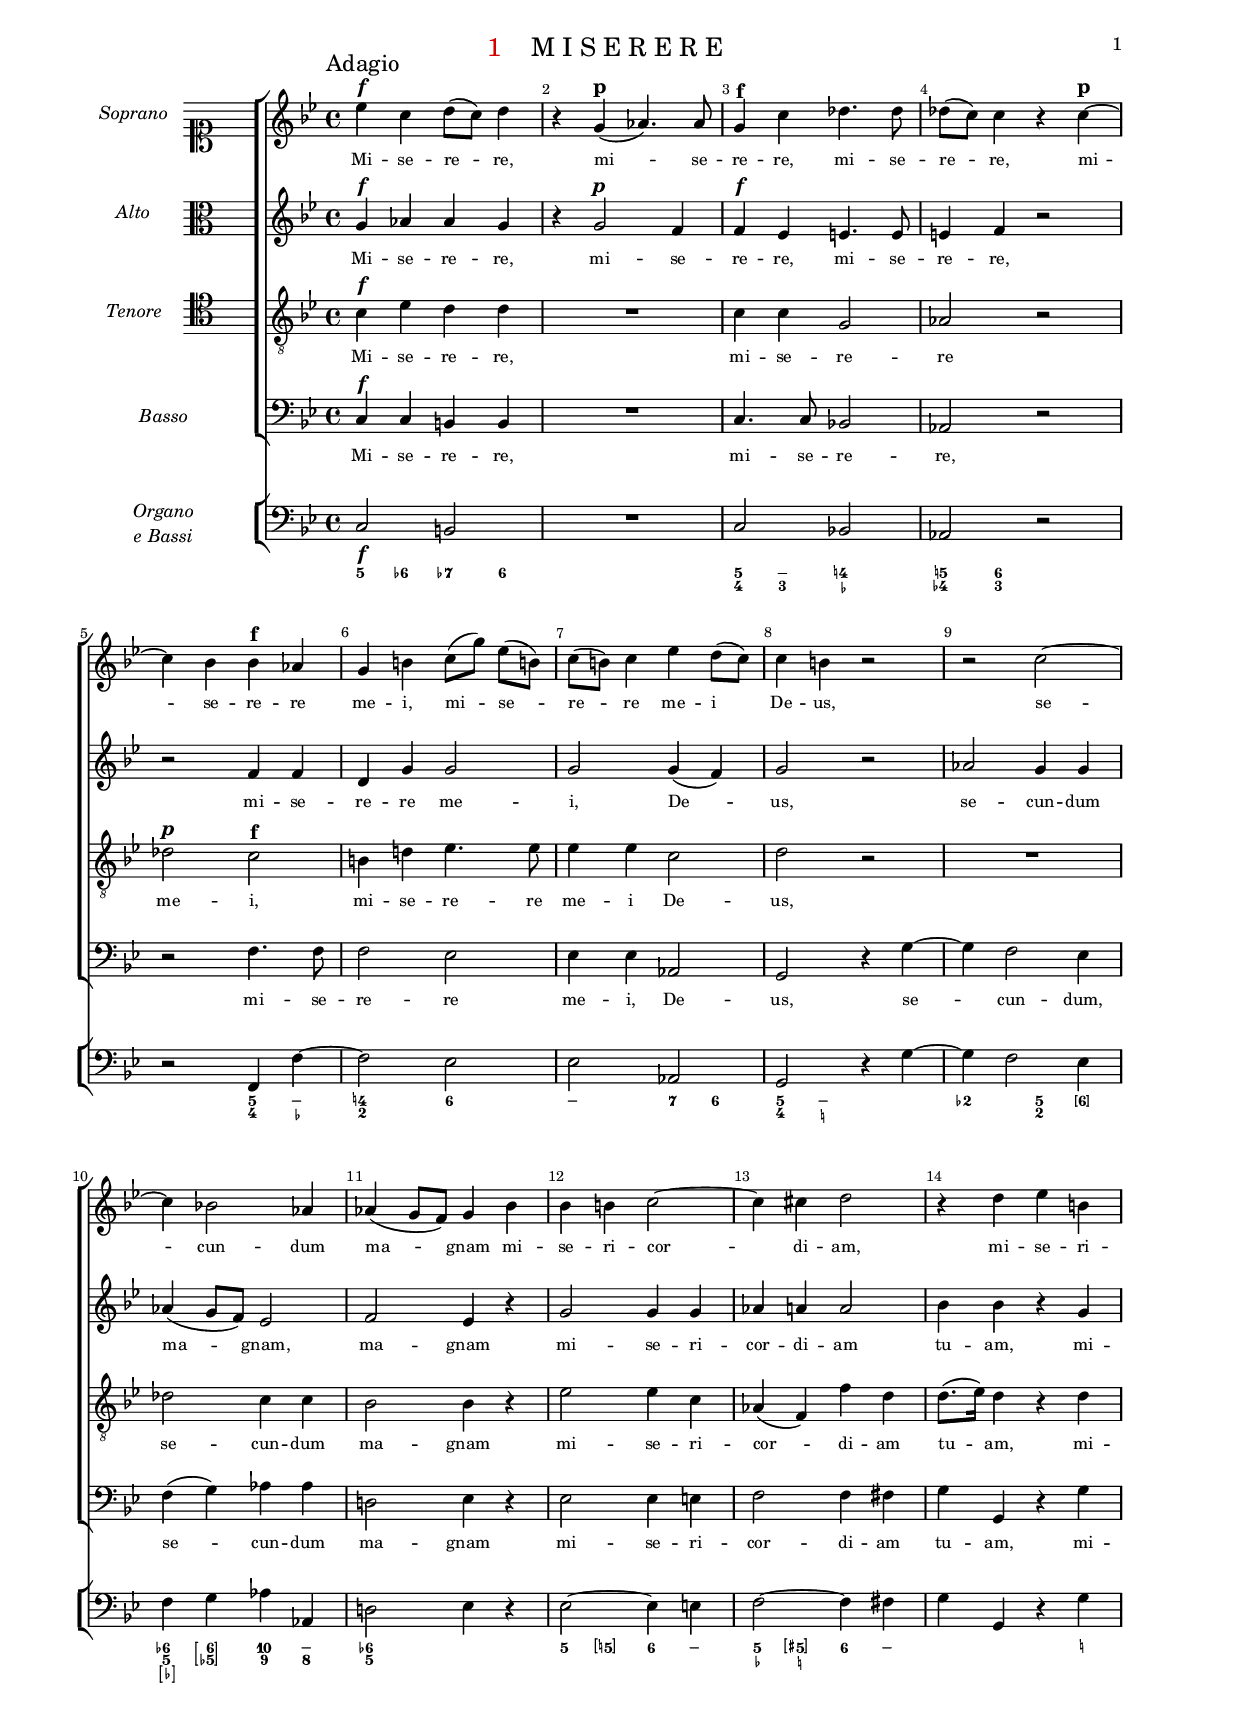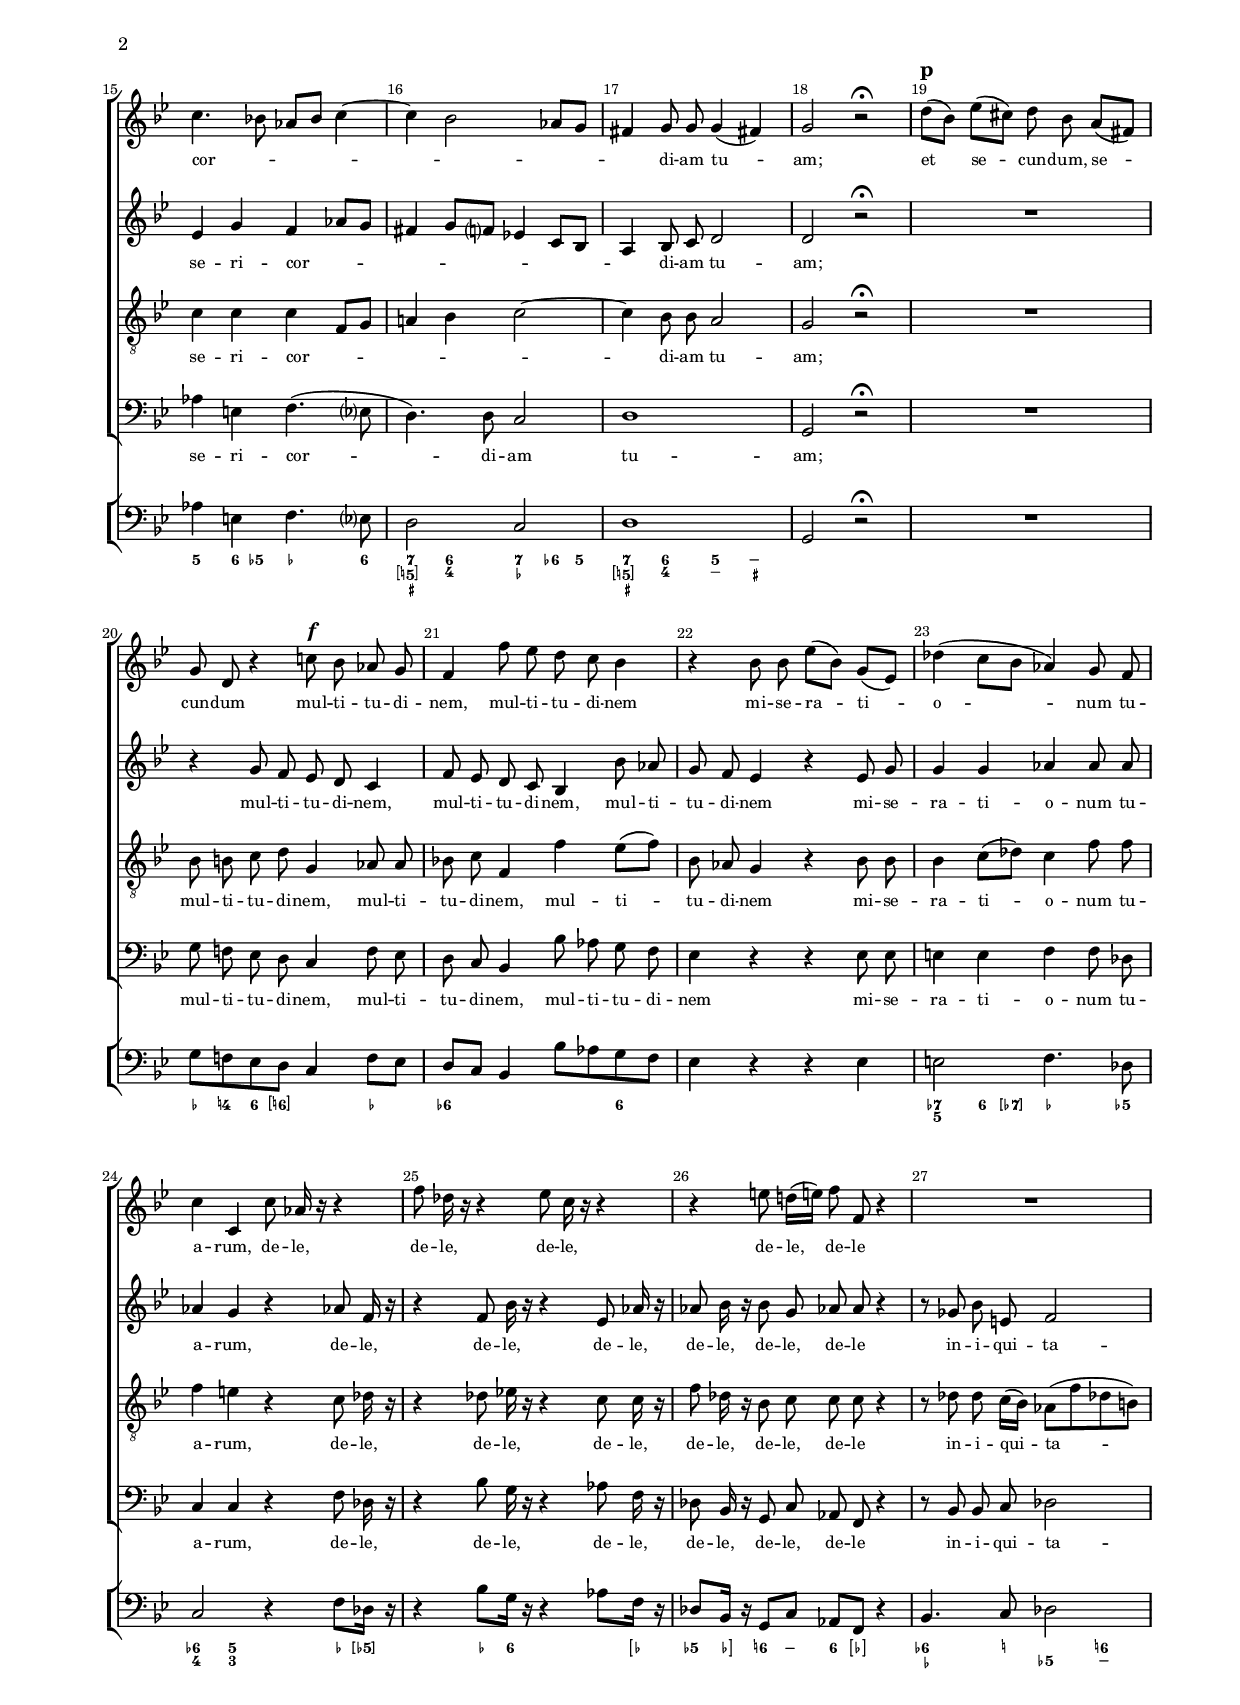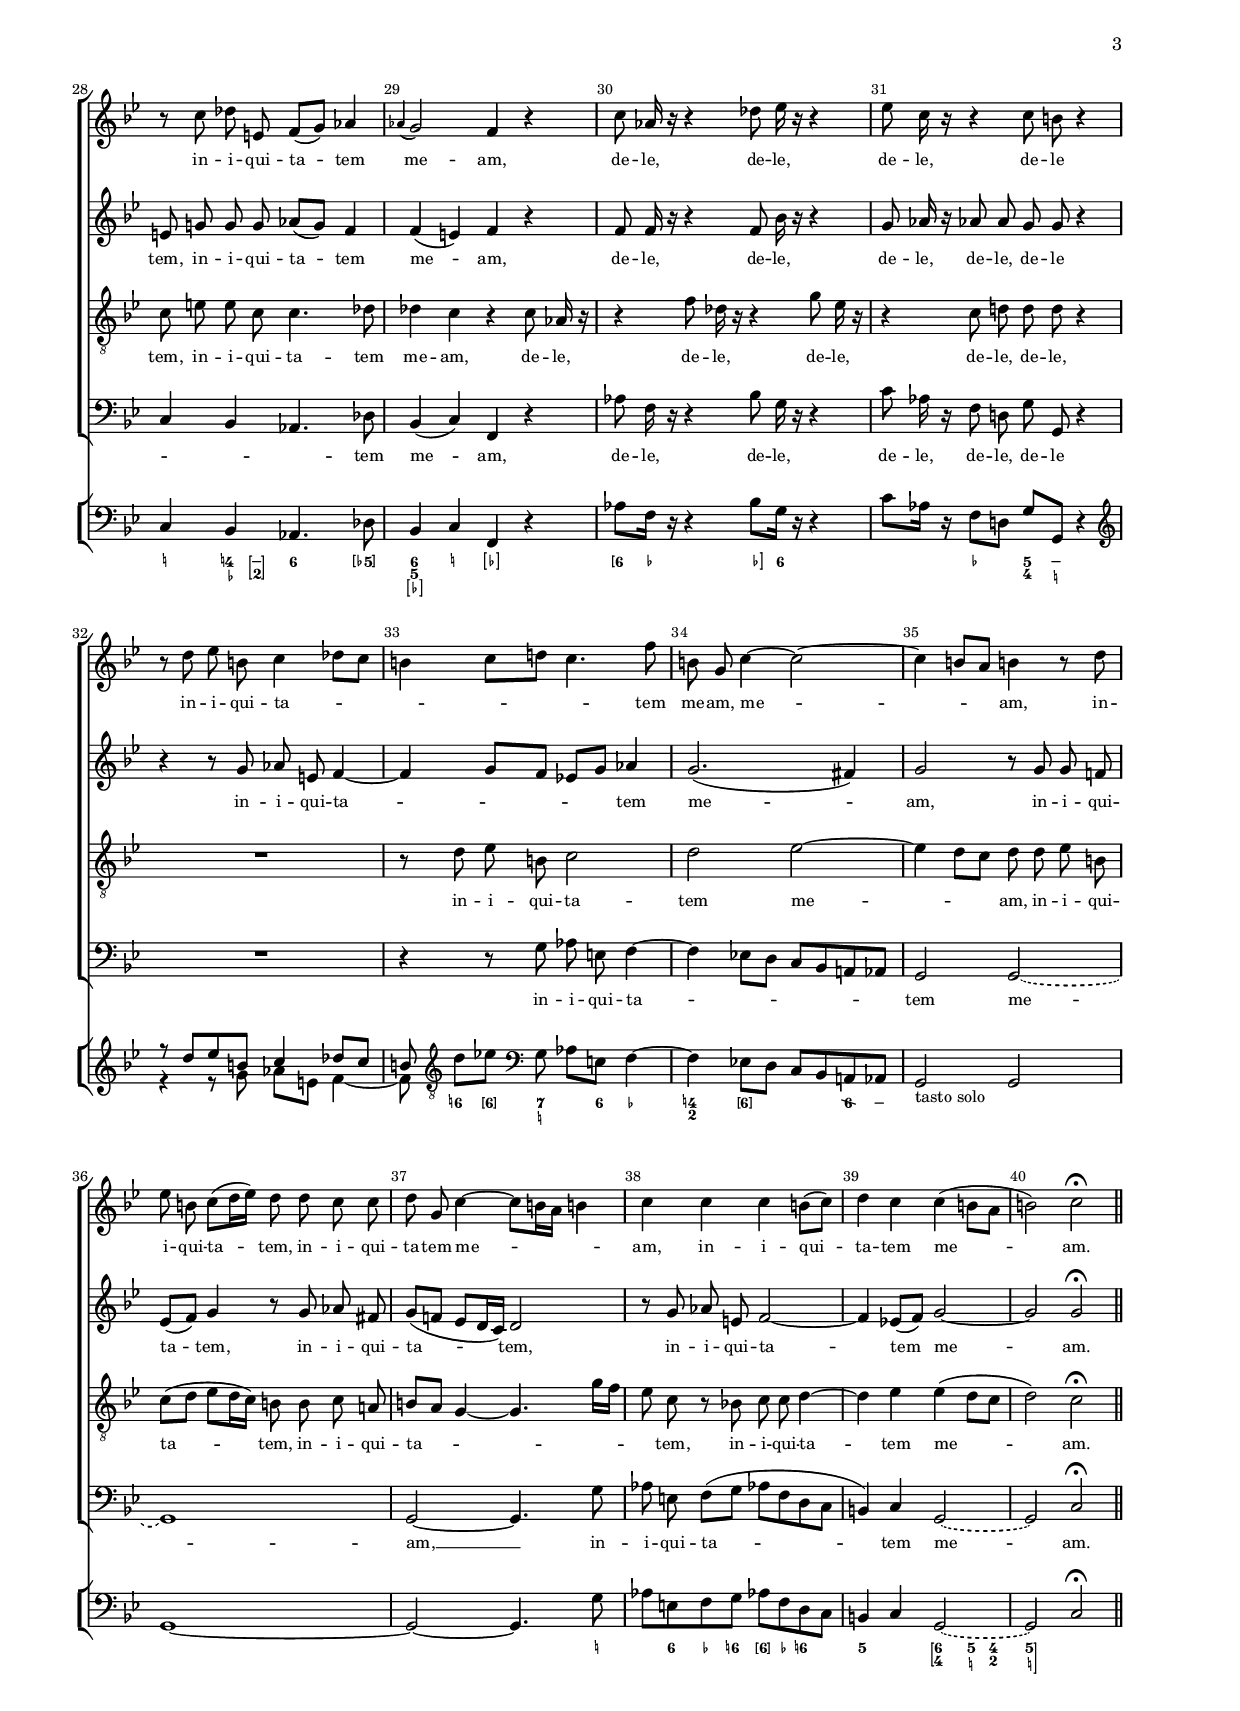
\version "2.22.0"

\version "2.22.0"
\language "deutsch"


\paper {
  #(set-paper-size "a4")
  two-sided = ##t
  top-margin = 1\cm
  bottom-margin = .5\cm
  outer-margin = 2\cm
  inner-margin = 1.5\cm
  indent = 1\cm

  oddFooterMarkup = \markup {}
  evenFooterMarkup = \markup {}
  oddHeaderMarkup = \markup {
    \fill-line {
      " " \fromproperty #'page:page-number-string
    }
  }
  evenHeaderMarkup = \markup {
    \fromproperty #'page:page-number-string
  }

  system-system-spacing =
    #'((basic-distance . 20)
       (minimum-distance . 20)
       (padding . -100)
       (stretchability . 0))

  top-system-spacing =
    #'((basic-distance . 20)
       (minimum-distance . 20)
       (padding . -100)
       (stretchability . 0))

  top-markup-spacing =
    #'((basic-distance . 5)
       (minimum-distance . 5)
       (padding . -100)
       (stretchability . 0))

  markup-system-spacing =
    #'((basic-distance . 15)
       (minimum-distance . 15)
       (padding . -100)
       (stretchability . 0))

  last-bottom-spacing =
    #'((basic-distance . 0)
       (minimum-distance . 0)
       (padding . 0)
       (stretchability . 1.0e7))

  score-system-spacing =
    #'((basic-distance . 0)
       (minimum-distance . 0)
       (padding . 0)
       (stretchability . 0))

  score-markup-spacing =
    #'((basic-distance . 0)
       (minimum-distance . 0)
       (padding . 0)
       (stretchability . 0))

  markup-markup-spacing =
    #'((basic-distance . 0)
       (minimum-distance . 0)
       (padding . 0)
       (stretchability . 0))

  bookTitleMarkup = \markup {
    \fill-line {
      \line {
        \fontsize #3 {
          \with-color #(rgb-color .8313 0 0) { \fromproperty #'header:number }
          \hspace #3
          \fromproperty #'header:title
        }
        \fromproperty #'header:subtitle
      }
    }
  }

  system-separator-markup = \markup {
    \center-align
    \vcenter \combine
    \beam #2.0 #0.5 #0.48
    \raise #1.0 \beam #2.0 #0.5 #0.48
  }
}

partTitle = #(define-scheme-function
  (parser location number title)
  (string? string?)
  #{
    \markup {
      \column {
        \vspace #25
        \fill-line { \fontsize #12 \with-color #(rgb-color .8313 0 0) #number }
        \vspace #3
        \fill-line { \fontsize #4 #title }
      }
    }
  #}
)

partMark = \score {
  \new Staff \with {
    \remove "Clef_engraver"
    \remove "Time_signature_engraver"
  } { \stopStaff s }
}



tempoMarkup = #(define-music-function
  (parser location arg)
  (markup?)
  #{
    \tempo \markup \medium { \larger \larger #arg }
  #}
)

#(define-markup-command
  (remark layout props text)
  (markup?)
  (interpret-markup layout props
    #{\markup \small \upright #text #})
)

#(define-markup-command
  (remarkE layout props text)
  (markup?)
  (interpret-markup layout props
    #{\markup \small \italic #text #})
)

solo =      \markup \remark  "Solo"
soloE =     \markup \remarkE "Solo"
tutti =     \markup \remark  "Tutti"
tuttiE =    \markup \remarkE "Tutti"
tasto =     \markup \remark  "tasto solo"
tastoE =    \markup \remarkE "tasto solo"
org =       \markup \remark  "Org."
orgE =      \markup \remarkE "Org."
vlc =       \markup \remark  "Vlc."
vlcE =      \markup \remarkE "Vlc."
bassi =     \markup \remark  "Bassi"
bassiE =    \markup \remarkE "Bassi"
tenuto =    \markup \remark  "ten."
tenutoE =   \markup \remarkE "ten."
unisono =   \markup \remark  "unisono"
unisonoE =  \markup \remarkE "unisono"
pizz =      \markup \remark  "pizz."
pizzE =     \markup \remarkE "pizz."
arco =      \markup \remark  "arco"
arcoE =     \markup \remarkE "arco"
senzaOrg =  \markup \remark  "senza Org."
senzaOrgE = \markup \remarkE "senza Org."
colOrg =    \markup \remark  "col’Org."
colOrgE =   \markup \remarkE "col’Org."
dolce =     \markup \remark  "dolce"
dolceE =    \markup \remarkE "dolce"


t = \markup { \combine \fontsize #-2 \transparent \number 5 \raise #.6 \draw-line #'(1 . 0) }
tllur = \markup { \combine \fontsize #-2 \transparent \number 5 \raise #.6 \draw-line #'(1 . 1) }
l = \markup { \fontsize #-2 \transparent \number 5 }
critnote = \markup { \musicglyph #'"pedal.*" }
trillE = \tweak self-alignment-X #CENTER ^\markup { \hspace #1.5 [ \musicglyph #'"scripts.trill" ] }
extraNat = \once \override Accidental.restore-first = ##t
kneeBeam = \once \override Beam.auto-knee-gap = #0
noKneeBeam = \once \override Beam.auto-knee-gap = #5.5
rh = \change Staff = "RH"
lh = \change Staff = "LH"
xE = \override LyricText.font-shape = #'italic
x = \revert LyricText.font-shape

bp = #(define-music-function
  (parser location beg end)
  (number? number?)
  #{
     \once \override Beam.positions = #(cons beg end)
  #}
)



dynScript = #(define-scheme-function
  (parser location sym extra?)
  (string? boolean?)
  (make-dynamic-script
    (if extra?
      (markup #:line (#:normal-text #:italic #:large #:bold sym))
      (markup #:line (#:normal-text #:large #:bold sym))
    )
  )
)

dynScriptPrefix = #(define-scheme-function
  (parser location prefix sym extra?)
  (string? string? boolean?)
  (make-dynamic-script
    (if extra?
      (markup #:line (
        #:normal-text #:small #:italic prefix
        #:normal-text #:italic #:large #:bold sym)
      )
      (markup #:line (
        #:normal-text #:small prefix
        #:normal-text #:large #:bold sym)
      )
    )
  )
)

ff   = \dynScript "ff"  ##f
ffE  = \dynScript "ff"  ##t
"f"  = \dynScript "f"   ##f
fE   = \dynScript "f"   ##t
mf   = \dynScript "mf"  ##f
mfE  = \dynScript "mf"  ##t
mp   = \dynScript "mp"  ##f
mpE  = \dynScript "mp"  ##t
p    = \dynScript "p"   ##f
pE   = \dynScript "p"   ##t
pp   = \dynScript "pp"  ##f
ppE  = \dynScript "pp"  ##t

sf   = \dynScript "sf"  ##f
sfE  = \dynScript "sf"  ##t
sfp  = \dynScript "sfp" ##f
sfpE = \dynScript "sfp" ##t
sfz  = \dynScript "sfz" ##f
sfzE = \dynScript "sfz" ##t
fp   = \dynScript "fp"  ##f
fpE  = \dynScript "fp"  ##t
fz   = \dynScript "fz"  ##f
fzE  = \dynScript "fz"  ##t
rf   = \dynScript "rf"  ##f
rfE  = \dynScript "rf"  ##t
rfz  = \dynScript "rfz" ##f
rfzE = \dynScript "rfz" ##t

piuF   = \dynScriptPrefix "più"  "f" ##f
piuFE  = \dynScriptPrefix "più"  "f" ##t
pocoF  = \dynScriptPrefix "poco" "f" ##f
pocoFE = \dynScriptPrefix "poco" "f" ##t
pocoP  = \dynScriptPrefix "poco" "p" ##f
pocoPE = \dynScriptPrefix "poco" "p" ##t

cresc = #(make-music
  'CrescendoEvent
  'span-direction START
  'span-type 'text
  'span-text (markup (#:normal-text #:small "cresc."))
)
crescE = #(make-music
  'CrescendoEvent
  'span-direction START
  'span-type 'text
  'span-text (markup (#:normal-text #:small #:italic "cresc."))
)
decresc = #(make-music
  'DecrescendoEvent
  'span-direction START
  'span-type 'text
  'span-text (markup (#:normal-text #:small "decresc."))
)
decrescE = #(make-music
  'DecrescendoEvent
  'span-direction START
  'span-type 'text
  'span-text (markup (#:normal-text #:small #:italic "decresc."))
)



smallGroupDistance = {
  \override StaffGrouper.staffgroup-staff-spacing =
    #'((basic-distance . 12)
       (minimum-distance . 12)
       (padding . -100)
       (stretchability . 0))
  \override StaffGrouper.staff-staff-spacing =
    #'((basic-distance . 12)
       (minimum-distance . 12)
       (padding . -100)
       (stretchability . 0)) }

normalGroupDistance = {
  \override StaffGrouper.staffgroup-staff-spacing =
    #'((basic-distance . 15)
       (minimum-distance . 15)
       (padding . -100)
       (stretchability . 0))
  \override StaffGrouper.staff-staff-spacing =
    #'((basic-distance . 12)
       (minimum-distance . 12)
       (padding . -100)
       (stretchability . 0)) }

smallStaffDistance = {
  \override VerticalAxisGroup.staff-staff-spacing =
    #'((basic-distance . 12)
       (minimum-distance . 12)
       (padding . -100)
       (stretchability . 0))
}

twofourtime = {
  \overrideTimeSignatureSettings
    2/4
    1/8
    #'(4)
    #'((end . (((1 . 16) . (4 4)))))
  }

twotwotime = {
  \overrideTimeSignatureSettings
    2/2
    1/4
    #'(4)
    #'((end . (((1 . 16) . (4 4 4 4)) ((1 . 8) . (4 4)))))
  }

mvTr = \once \override TextScript.X-offset = #2
mvTrh = \once \override TextScript.X-offset = #2.5
mvTrr = \once \override TextScript.X-offset = #3
hideTn = \once \override TupletNumber.stencil = ##f
mvDll = \once \override DynamicText.X-offset = #-3
scriptOut = \once \override Script.avoid-slur = #'outside
pao = \once \partCombineApart
pa = \partCombineApart
pd = \partCombineAutomatic
hairpinDashed = \override Hairpin.style = #'dashed-line
hairpinSolid = \override Hairpin.style = #'solid

sbOn = {
  \set subdivideBeams = ##t
  \set baseMoment = #(ly:make-moment 1/8)
  \set beatStructure = #'(2 2 2 2)
}
sbOff = {
  \unset subdivideBeams
  \unset baseMoment
  \unset beatStructure
}

parOn = {
  \once \override ParenthesesItem.font-size = #-3
  \once \override ParenthesesItem.stencils = #(lambda (grob)
    (let ((par-list (parentheses-item::calc-parenthesis-stencils grob))
          (right-par (grob-interpret-markup grob (markup #:null))))
      (list (car par-list) right-par )))
}
parOff = {
  \once \override ParenthesesItem.font-size = #-3
  \once \override ParenthesesItem.stencils = #(lambda (grob)
    (let ((par-list (parentheses-item::calc-parenthesis-stencils grob))
          (left-par (grob-interpret-markup grob (markup #:null))))
      (list left-par (cadr par-list))))
}

markDaCapo = {
  \once \override Score.RehearsalMark.self-alignment-X = #RIGHT
  \mark \markup { \remark "da capo" }
}



% modify the Scheme function 'format-bass-figure'
% in usr/share/lilypond/current/scm/translation-functions.scm
% to increase the size of figured bass accidentals
#(define-public (new-format-bass-figure figure event context)
  (let* ((fig (ly:event-property event 'figure))
         (fig-markup (if (number? figure)
             ((if (<= 10 figure)
                  (lambda (y) (make-translate-scaled-markup
                               (cons -0.7 0) y))
                  identity)

              (cond
               ((eq? #t (ly:event-property event 'diminished))
                (markup #:slashed-digit figure))
               ((eq? #t (ly:event-property event 'augmented-slash))
                (markup #:backslashed-digit figure))
               (else (markup #:number (number->string figure 10)))))
             #f))

         (alt (ly:event-property event 'alteration))
         (alt-markup
          (if (number? alt)
              (markup
               #:general-align Y DOWN #:fontsize
               (if (not (= alt DOUBLE-SHARP))
                  0 2) ;; originally: -2 2)
               (alteration->text-accidental-markup alt))
              #f))

         (plus-markup (if (eq? #t (ly:event-property event 'augmented))
                          (markup #:number "+")
                          #f))

         (alt-dir (ly:context-property context 'figuredBassAlterationDirection))
         (plus-dir (ly:context-property context 'figuredBassPlusDirection)))

    (if (and (not fig-markup) alt-markup)
        (begin
          (set! fig-markup
            (markup #:left-align #:pad-around 0.3 alt-markup))
          (set! alt-markup #f)))

    (if alt-markup
        (set! fig-markup
              (markup #:put-adjacent
                      X (if (number? alt-dir)
                            alt-dir
                            LEFT)
                      fig-markup
                      #:pad-x 0.2 alt-markup)))

    (if plus-markup
        (set! fig-markup
              (if fig-markup
                  (markup #:put-adjacent
                          X (if (number? plus-dir)
                                plus-dir
                                LEFT)
                          fig-markup
                          #:pad-x 0.2 plus-markup)
                  plus-markup)))

    (if (markup? fig-markup)
        (markup #:fontsize -2 fig-markup)
        empty-markup)))


#(define (ly:half-bass-figure-bracket which-side) (lambda (grob)
  (let* (
    (dir-h (if (negative? which-side) -1 +1))
    (layout (ly:grob-layout grob))
    (line-thickness (ly:output-def-lookup layout 'line-thickness))
    (thickness (ly:grob-property grob 'thickness 1))
    (th (* line-thickness thickness))
    (hth (/ th 2))
    (tip-lo-h (car (ly:grob-property grob 'edge-height)))
    (tip-hi-h (cdr (ly:grob-property grob 'edge-height)))
    (bfb (ly:enclosing-bracket::print grob))
    (bfb-x (ly:stencil-extent bfb X))
    (bfb-y (ly:stencil-extent bfb Y))
    (stem-v (interval-widen bfb-y (- hth)))
    (stems-h (interval-widen bfb-x (- hth)))
    (single-bracket (lambda (grob)
      (grob-interpret-markup grob (markup
        #:translate (cons ((if (negative? dir-h) car cdr) stems-h) (cdr stem-v))
        #:scale (cons (- dir-h) -1)
        #:combine #:draw-line (cons tip-hi-h 0) #:combine
        #:draw-line (cons 0 (interval-length stem-v))
        #:translate (cons 0 (interval-length stem-v))
        #:draw-line (cons tip-lo-h 0))))))
    (single-bracket grob))))


bo =
\once \override BassFigureBracket.stencil = #(ly:half-bass-figure-bracket LEFT)
bc =
\once \override BassFigureBracket.stencil = #(ly:half-bass-figure-bracket RIGHT)


\layout {
  \context {
    \Score
    \compressEmptyMeasures
    \override BarNumber.break-visibility = #'#(#f #t #t)
  }
  \context {
    \StaffGroup
    \override SystemStartBracket.collapse-height = #1
    \override InstrumentName.font-shape = #'italic
    \override StaffGrouper.staffgroup-staff-spacing =
      #'((basic-distance . 15)
         (minimum-distance . 15)
         (padding . -100)
         (stretchability . 0))
    \override StaffGrouper.staff-staff-spacing =
      #'((basic-distance . 12)
         (minimum-distance . 12)
         (padding . -100)
         (stretchability . 0))
  }
  \context {
    \ChoirStaff
    \override StaffGrouper.staffgroup-staff-spacing =
      #'((basic-distance . 15)
         (minimum-distance . 15)
         (padding . -100)
         (stretchability . 0))
    \override StaffGrouper.staff-staff-spacing =
      #'((basic-distance . 13)
         (minimum-distance . 13)
         (padding . -100)
         (stretchability . 0))
    \override StaffGrouper.nonstaff-nonstaff-spacing =
      #'((basic-distance . 2)
         (minimum-distance . 2)
         (padding . -100)
         (stretchability . 0))
  }
  \context {
    \GrandStaff
    \override InstrumentName.font-shape = #'italic
    \override StaffGrouper.staffgroup-staff-spacing =
      #'((basic-distance . 15)
         (minimum-distance . 15)
         (padding . -100)
         (stretchability . 0))
    \override StaffGrouper.staff-staff-spacing =
      #'((basic-distance . 12)
         (minimum-distance . 12)
         (padding . -100)
         (stretchability . 0))
  }
  \context {
    \PianoStaff
    \override InstrumentName.font-shape = #'italic
    \override StaffGrouper.staffgroup-staff-spacing =
      #'((basic-distance . 15)
         (minimum-distance . 15)
         (padding . -100)
         (stretchability . 0))
    \override StaffGrouper.staff-staff-spacing =
      #'((basic-distance . 12)
         (minimum-distance . 12)
         (padding . -100)
         (stretchability . 0))
  }
  \context {
    \Staff
    \override InstrumentName.font-shape = #'italic
    \override VerticalAxisGroup.default-staff-staff-spacing =
      #'((basic-distance . 15)
         (minimum-distance . 15)
         (padding . -100)
         (stretchability . 0))
    \accidentalStyle neo-modern-voice
    extraNatural = ##t
    \override NoteHead.style = #'baroque
    aDueText = \markup { \medium \remark "a 2" }
    \override DynamicTextSpanner.style = #'none
  }
  \context {
    \Voice
    \override TupletBracket.bracket-visibility = ##f
    \override TupletBracket.avoid-scripts = ##f
  }
  \context {
    \Lyrics
    \override LyricText.font-size = #-1
    \override VerticalAxisGroup.nonstaff-unrelatedstaff-spacing.padding = #-100
  }
  \context {
    \FiguredBass
    figuredBassPlusDirection = #1
    \override BassFigure.font-size = #-2
    \override BassFigure.baseline-skip = #-3
    \override VerticalAxisGroup.nonstaff-nonstaff-spacing.padding = #-100
  }
  \set figuredBassFormatter = #new-format-bass-figure
}

#(define (ly:create-toc-file layout pages)
  (let* ((label-table (ly:output-def-lookup layout 'label-page-table)))
    (if (not (null? label-table))
      (let* ((format-line (lambda (toc-item)
             (let* ((label (car toc-item))
                    (text  (cdaddr toc-item))
                    (label-page (and (list? label-table)
                                     (assoc label label-table)))
                    (page (and label-page (cdr label-page))))
               (format #f "~a{~a}" text page))))
             (formatted-toc-items (map format-line (toc-items)))
             (whole-string (string-join formatted-toc-items "\n"))
             (outfilename "lilypond.toc")
             (outfile (open-output-file outfilename)))
        (if (output-port? outfile)
            (display whole-string outfile)
            (ly:warning (_ "Unable to open output file ~a for the TOC information") outfilename))
        (close-output-port outfile)))))

tocPart = #(define-music-function
  (parser location number text)
  (markup? markup?)
  (add-toc-item!
    'tocItemMarkup
    (format
      #f
      "\\contentsline {part}{\\numberline {~a}~a}"
      number
      text
    )
  )
)

tocSection = #(define-music-function
  (parser location number text)
  (markup? markup?)
  (add-toc-item!
    'tocItemMarkup
    (format
      #f
      "\\contentsline {section}{\\numberline {~a}~a}"
      number
      text
    )
  )
)

tocSubsection = #(define-music-function
  (parser location number text)
  (markup? markup?)
  (add-toc-item!
    'tocItemMarkup
    (format
      #f
      "\\contentsline {subsection}{\\numberline {~a}~a}"
      number
      text
    )
  )
)

#(define (ly:create-ref-file layout pages)
 (let* ((label-table (ly:output-def-lookup layout 'label-page-table)))
   (if (not (null? label-table))
     (let* ((format-line (lambda (toc-item)
            (let* ((label (car toc-item))
                   (text  (cdaddr toc-item))
                   (label-page (and (list? label-table)
                                    (assoc label label-table)))
                   (page (and label-page (cdr label-page))))
              (format #f "~a{~a}}" text page))))
            (formatted-toc-items (map format-line (toc-items)))
            (whole-string (string-join formatted-toc-items "\n"))
            (outfilename "lilypond.ref")
            (outfile (open-output-file outfilename)))
       (if (output-port? outfile)
           (display whole-string outfile)
           (ly:warning (_ "Unable to open output file ~a for the REF information") outfilename))
       (close-output-port outfile)))))

tocLabel = #(define-music-function
  (parser location label number text)
  (markup? markup? markup?)
   (add-toc-item!
    'tocItemMarkup
    (format
      #f
      "\\newlabel{~a}{{~a}{~a}"
      label
      number
      text
    )
  )
)

tocLabelLong = #(define-music-function
  (parser location label number genre text)
  (markup? markup? markup? markup?)
  (add-toc-item!
    'tocItemMarkup
    (format
      #f
      "\\newlabel{~a}{{~a}{~a}{~a}"
      label
    number
    genre
    text
    )
  )
)



tempoMiserere = \tempoMarkup "Adagio"


\version "2.22.0"

SopranoIncipit = \markup {
  "Soprano" \hspace #-20.3 \score {
    \new Staff \with {
      \remove Time_signature_engraver
    } {
      \clef soprano s4 \bar empty
    }
    \layout { }
  } \hspace #-0.5
}

MiserereSoprano = {
  \relative c' {
    \clef treble
    \key c \dorian \time 4/4 \autoBeamOff \tempoMiserere
    es'4\fE c d8([ c]) d4
    r g,(\p as4.) as8
    g4\f c des4. des8
    des([ c)] c4 r c~\p
    c b b\f as %5
    g h c8([ g')] es([ h)]
    c([ h)] c4 es d8([ c)]
    c4 h r2
    r c~
    c4 b!2 as4 %10
    as( g8[ f)] g4 b
    b h c2~
    c4 cis d2
    r4 d es h
    c4. b8 as[ b] c4~ %15
    c b2 as8[ g]
    fis4 g8 g g4( fis)
    g2 r\fermata
    d'8([\p b)] es([ cis)] d b a([ fis)]
    g d r4 c'8\fE b as g %20
    f4 f'8 es d c b4
    r b8 b es([ b)] g([ es)]
    des'4( c8[ b] as4) g8 f
    c'4 c, c'8 as16 r r4
    f'8 des16 r r4 es8 c16 r r4 %25
    r e8 d16([ e)] f8 f, r4
    R1
    r8 c' des e, f([ g)] as4
    \appoggiatura as4 g2 f4 r
    c'8 as16 r r4 des8 es16 r r4 %30
    es8 c16 r r4 c8 h r4
    r8 d es h c4 des8[ c]
    h4 c8[ d] c4. f8
    h, g c4~ c2~
    c4 h8[ a] h4 r8 d %35
    es h c([ d16 es]) d8 d c c
    d g, c4~ c8[ h16 a] h4
    c c c h8([ c)]
    d4 c c( h8_[ a]
    h2) c\fermata \bar "||" %40 finis
  }
}

MiserereSopranoLyrics = \lyricmode {
  Mi -- se -- re -- re,
  mi -- se --
  re -- re, mi -- se --
  re -- re, mi --
  se -- re -- re %5
  me -- i, mi -- se --
  re -- re me -- i
  De -- us,
  se --
  cun -- dum %10
  ma -- gnam mi --
  se -- ri -- cor --
  di -- am,
  mi -- se -- ri --
  cor -- _ _ _ %15
  _ _
  _ di -- am tu --
  am;
  et se -- cun -- dum, se --
  cun -- dum mul -- ti -- tu -- di -- %20
  nem, mul -- ti -- tu -- di -- nem
  mi -- se -- ra -- ti --
  o -- num tu --
  a -- rum, de -- le,
  de -- le, de -- le, %25
  de -- le, de -- le

  in -- i -- qui -- ta -- tem
  me -- am,
  de -- le, de -- le, %30
  de -- le, de -- le
  in -- i -- qui -- ta -- _
  _ _ _ tem
  me -- am, me --
  _ am, in -- %35
  i -- qui -- ta -- tem, in -- i -- qui --
  ta -- tem me -- _
  am, in -- i -- qui --
  ta -- tem me --
  am. %40 finis
  % Am -- pli -- us la -- va me ab i -- ni -- qui -- ta -- te me -- a,
  % et a pec -- ca -- to me -- o mun -- da me.
  % Quo -- ni -- am in -- i -- qui -- ta -- tem me -- am e -- go co -- gno -- sco,
  % et pec -- ca -- tum me -- um con -- tra me est sem -- per.
  % Ti -- bi so -- li pec -- ca -- vi, et ma -- lum co -- ram te fe -- ci;
  % ut iu -- sti -- fi -- ce -- ris in ser -- mo -- ni -- bus tu -- is, et vin -- cas cum iu -- di -- ca -- ris.
  % Ec -- ce e -- nim in in -- i -- qui -- ta -- ti -- bus con -- cep -- tus sum,
  % et in pec -- ca -- tis con -- ce -- pit me ma -- ter me -- a.
  % Ec -- ce e -- nim ve -- ri -- ta -- tem di -- le -- xi -- sti;
  % in -- cer -- ta et oc -- cul -- ta sa -- pi -- en -- ti -- ae tu -- ae ma -- ni -- fe -- sta -- sti mi -- hi.
  % A -- sper -- ges me hys -- so -- po, et mun -- da -- bor;
  % la -- va -- bis me, et su -- per ni -- vem de -- al -- ba -- bor.
  % Au -- di -- tu -- i me -- o da -- bis gau -- di -- um et lae -- ti -- ti -- am,
  % et ex -- sul -- ta -- bunt os -- sa hu -- mi -- li -- a -- ta.
  % A -- ver -- te fa -- ci -- em tu -- am a pec -- ca -- tis me -- is,
  % et o -- mnes in -- i -- qui -- ta -- tes me -- as de -- le.
  % Cor mun -- dum cre -- a in me, De -- us, et spi -- ri -- tum re -- ctum in -- no -- va in vi -- sce -- ri -- bus me -- is.
  % Ne pro -- i -- ci -- as me a fa -- ci -- e tu -- a, et spi -- ri -- tum san -- ctum tu -- um ne au -- fe -- ras a me.
  % Red -- de mi -- hi lae -- ti -- ti -- am sa -- lu -- ta -- ris tu -- i,
  % et spi -- ri -- tu prin -- ci -- pa -- li con -- fir -- ma me.
  % Do -- ce -- bo in -- i -- quos vi -- as tu -- as, et im -- pi -- i ad te con -- ver -- ten -- tur.
  % Li -- be -- ra me de san -- gui -- ni -- bus, De -- us, De -- us sa -- lu -- tis me -- ae,
  % et ex -- sul -- ta -- bit lin -- gu -- a me -- a iu -- sti -- ti -- am tu -- am.
  % Do -- mi -- ne, la -- bi -- a me -- a a -- pe -- ri -- es,
  % et os me -- um an -- nun -- ti -- a -- bit lau -- dem tu -- am.
  % Quo -- ni -- am si vo -- lu -- is -- ses sa -- cri -- fi -- ci -- um, de -- dis -- sem u -- ti -- que;
  % ho -- lo -- cau -- stis non de -- le -- cta -- be -- ris.
  % Sa -- cri -- fi -- ci -- um De -- o spi -- ri -- tus con -- tri -- bu -- la -- tus;
  % cor con -- tri -- tum et hu -- mi -- li -- a -- tum, De -- us, non de -- spi -- ci -- es.
  % Be -- ni -- gne fac, Do -- mi -- ne, in bo -- na vo -- lun -- ta -- te tu -- a Si -- on,
  % ut ae -- di -- fi -- cen -- tur mu -- ri Ie -- ru -- sa -- lem.
  % Tunc ac -- cep -- ta -- bis sa -- cri -- fi -- ci -- um iu -- sti -- ti -- ae,
  % ob -- la -- ti -- o -- nes et ho -- lo -- cau -- sta;
  % tunc im -- po -- nent su -- per al -- ta -- re tu -- um vi -- tu -- los.
  % Glo -- ri -- a Pa -- tri et Fi -- li -- o et Spi -- ri -- tu -- i San -- cto,
  % si -- cut e -- rat in prin -- ci -- pi -- o et nunc et sem -- per
  % et in sae -- cu -- la sae -- cu -- lo -- rum, a -- men.
}

\version "2.22.0"

AltoIncipit = \markup {
  "Alto" \hspace #-18.1 \score {
    \new Staff \with {
      \remove Time_signature_engraver
    } {
      \clef alto s4 \bar empty
    }
    \layout { }
  } \hspace #-0.5
}

MiserereAlto = {
  \relative c' {
    \clef treble
    \key c \dorian \time 4/4 \autoBeamOff \tempoMiserere
    g'4\fE as as g
    r g2\pE f4
    f\fE es e4. e8
    e4 f r2
    r f4 f %5
    d g g2
    g g4( f)
    g2 r
    as g4 g
    as( g8[ f)] es2 %10
    f es4 r
    g2 g4 g
    as a a2
    b4 b r g
    es g f as8[ g] %15
    fis4 g8[ f?] es!4 c8[ b]
    a4 b8 c d2
    d r\fermata
    R1
    r4 g8 f es d c4 %20
    f8 es d c b4 b'8 as
    g f es4 r es8 g
    g4 g as as8 as
    as4 g r as8 f16 r
    r4 f8 b16 r r4 es,8 as16 r %25
    as8 b16 r b8 g as as r4
    r8 ges b e, f2
    e8 g g g as([ g)] f4
    f( e) f r
    f8 f16 r r4 f8 b16 r r4 %30
    g8 as16 r as8 as g g r4
    r r8 g as e f4~
    f g8[ f] es[ g] as4
    g2.( fis4)
    g2 r8 g g f %35
    es([ f)] g4 r8 g as fis
    g([ f] es[ d16 c]) d2
    r8 g as e f2~
    f4 es8([ f)] g2~
    g g\fermata \bar "||" %40 finis
  }
}

MiserereAltoLyrics = \lyricmode {
  Mi -- se -- re -- re,
  mi -- se --
  re -- re, mi -- se --
  re -- re,
  mi -- se -- %5
  re -- re me --
  i, De --
  us,
  se -- cun -- dum
  ma -- gnam, %10
  ma -- gnam
  mi -- se -- ri --
  cor -- di -- am
  tu -- am, mi --
  se -- ri -- cor -- _ %15
  _ _ _ _
  _ di -- am tu --
  am;

  mul -- ti -- tu -- di -- nem, %20
  mul -- ti -- tu -- di -- nem, mul -- ti --
  tu -- di -- nem mi -- se --
  ra -- ti -- o -- num tu --
  a -- rum, de -- le,
  de -- le, de -- le, %25
  de -- le, de -- le, de -- le
  in -- i -- qui -- ta --
  tem, in -- i -- qui -- ta -- tem
  me -- am,
  de -- le, de -- le, %30
  de -- le, de -- le, de -- le
  in -- i -- qui -- ta --
  _ _ tem
  me --
  am, in -- i -- qui -- %35
  ta -- tem, in -- i -- qui --
  ta -- tem,
  in -- i -- qui -- ta --
  tem me --
  am. %40 finis
  % Am -- pli -- us la -- va me ab i -- ni -- qui -- ta -- te me -- a,
  % et a pec -- ca -- to me -- o mun -- da me.
  % Quo -- ni -- am in -- i -- qui -- ta -- tem me -- am e -- go co -- gno -- sco,
  % et pec -- ca -- tum me -- um con -- tra me est sem -- per.
  % Ti -- bi so -- li pec -- ca -- vi, et ma -- lum co -- ram te fe -- ci;
  % ut iu -- sti -- fi -- ce -- ris in ser -- mo -- ni -- bus tu -- is, et vin -- cas cum iu -- di -- ca -- ris.
  % Ec -- ce e -- nim in in -- i -- qui -- ta -- ti -- bus con -- cep -- tus sum,
  % et in pec -- ca -- tis con -- ce -- pit me ma -- ter me -- a.
  % Ec -- ce e -- nim ve -- ri -- ta -- tem di -- le -- xi -- sti;
  % in -- cer -- ta et oc -- cul -- ta sa -- pi -- en -- ti -- ae tu -- ae ma -- ni -- fe -- sta -- sti mi -- hi.
  % A -- sper -- ges me hys -- so -- po, et mun -- da -- bor;
  % la -- va -- bis me, et su -- per ni -- vem de -- al -- ba -- bor.
  % Au -- di -- tu -- i me -- o da -- bis gau -- di -- um et lae -- ti -- ti -- am,
  % et ex -- sul -- ta -- bunt os -- sa hu -- mi -- li -- a -- ta.
  % A -- ver -- te fa -- ci -- em tu -- am a pec -- ca -- tis me -- is,
  % et o -- mnes in -- i -- qui -- ta -- tes me -- as de -- le.
  % Cor mun -- dum cre -- a in me, De -- us, et spi -- ri -- tum re -- ctum in -- no -- va in vi -- sce -- ri -- bus me -- is.
  % Ne pro -- i -- ci -- as me a fa -- ci -- e tu -- a, et spi -- ri -- tum san -- ctum tu -- um ne au -- fe -- ras a me.
  % Red -- de mi -- hi lae -- ti -- ti -- am sa -- lu -- ta -- ris tu -- i,
  % et spi -- ri -- tu prin -- ci -- pa -- li con -- fir -- ma me.
  % Do -- ce -- bo in -- i -- quos vi -- as tu -- as, et im -- pi -- i ad te con -- ver -- ten -- tur.
  % Li -- be -- ra me de san -- gui -- ni -- bus, De -- us, De -- us sa -- lu -- tis me -- ae,
  % et ex -- sul -- ta -- bit lin -- gu -- a me -- a iu -- sti -- ti -- am tu -- am.
  % Do -- mi -- ne, la -- bi -- a me -- a a -- pe -- ri -- es,
  % et os me -- um an -- nun -- ti -- a -- bit lau -- dem tu -- am.
  % Quo -- ni -- am si vo -- lu -- is -- ses sa -- cri -- fi -- ci -- um, de -- dis -- sem u -- ti -- que;
  % ho -- lo -- cau -- stis non de -- le -- cta -- be -- ris.
  % Sa -- cri -- fi -- ci -- um De -- o spi -- ri -- tus con -- tri -- bu -- la -- tus;
  % cor con -- tri -- tum et hu -- mi -- li -- a -- tum, De -- us, non de -- spi -- ci -- es.
  % Be -- ni -- gne fac, Do -- mi -- ne, in bo -- na vo -- lun -- ta -- te tu -- a Si -- on,
  % ut ae -- di -- fi -- cen -- tur mu -- ri Ie -- ru -- sa -- lem.
  % Tunc ac -- cep -- ta -- bis sa -- cri -- fi -- ci -- um iu -- sti -- ti -- ae,
  % ob -- la -- ti -- o -- nes et ho -- lo -- cau -- sta;
  % tunc im -- po -- nent su -- per al -- ta -- re tu -- um vi -- tu -- los.
  % Glo -- ri -- a Pa -- tri et Fi -- li -- o et Spi -- ri -- tu -- i San -- cto,
  % si -- cut e -- rat in prin -- ci -- pi -- o et nunc et sem -- per
  % et in sae -- cu -- la sae -- cu -- lo -- rum, a -- men.
}

\version "2.22.0"

TenoreIncipit = \markup {
  "Tenore" \hspace #-19.5 \score {
    \new Staff \with {
      \remove Time_signature_engraver
    } {
      \clef tenor s4 \bar empty
    }
    \layout { }
  } \hspace #-0.5
}

MiserereTenore = {
  \relative c' {
    \clef "treble_8"
    \key c \dorian \time 4/4 \autoBeamOff \tempoMiserere
    c4\fE es d d
    R1
    c4 c g2
    as r
    des\pE c\f %5
    h4 d es4. es8
    es4 es c2
    d r
    R1
    des2 c4 c %10
    b2 b4 r
    es2 es4 c
    as( f) f' d
    d8.([ es16)] d4 r d
    c c c f,8[ g] %15
    a!4 b c2~
    c4 b8 b a2
    g r\fermata
    R1
    b8 h c d g,4 as8 as %20
    b c f,4 f' es8([ f)]
    b, as g4 r b8 b
    b4 c8([ des)] c4 f8 f
    f4 e r c8 des16 r
    r4 des8 es16 r r4 c8 c16 r %25
    f8 des16 r b8 c c c r4
    r8 des des c16([ b)] as8[( f' des h])
    c e e c c4. des8
    des4 c r c8 as16 r
    r4 f'8 des16 r r4 g8 es16 r %30
    r4 c8 d d d r4
    R1
    r8 d es h c2
    d es~
    es4 d8[ c] d d es h %35
    c([ d] es[ d16 c]) h8 h c a!
    h[ a] g4~ g4. g'16[ f]
    es8 c r b c c d4~
    d es es( d8[ c]
    d2) c\fermata \bar "||" %40 finis

  }
}

MiserereTenoreLyrics = \lyricmode {
  Mi -- se -- re -- re,

  mi -- se -- re --
  re
  me -- i, %5
  mi -- se -- re -- re
  me -- i De --
  us,

  se -- cun -- dum %10
  ma -- gnam
  mi -- se -- ri --
  cor -- di -- am
  tu -- am, mi --
  se -- ri -- cor -- _ %15
  _ _ _
  di -- am tu --
  am;

  mul -- ti -- tu -- di -- nem, mul -- ti -- %20
  tu -- di -- nem, mul -- ti --
  tu -- di -- nem mi -- se --
  ra -- ti -- o -- num tu --
  a -- rum, de -- le,
  de -- le, de -- le, %25
  de -- le, de -- le, de -- le
  in -- i -- qui -- ta --
  tem, in -- i -- qui -- ta -- tem
  me -- am, de -- le,
  de -- le, de -- le, %30
  de -- le, de -- le,

  in -- i -- qui -- ta --
  tem me --
  _ am, in -- i -- qui -- %35
  ta -- tem, in -- i -- qui --
  ta -- _ _
  _ tem, in -- i -- qui -- ta --
  tem me --
  am. %40 finis
  % Am -- pli -- us la -- va me ab i -- ni -- qui -- ta -- te me -- a,
  % et a pec -- ca -- to me -- o mun -- da me.
  % Quo -- ni -- am in -- i -- qui -- ta -- tem me -- am e -- go co -- gno -- sco,
  % et pec -- ca -- tum me -- um con -- tra me est sem -- per.
  % Ti -- bi so -- li pec -- ca -- vi, et ma -- lum co -- ram te fe -- ci;
  % ut iu -- sti -- fi -- ce -- ris in ser -- mo -- ni -- bus tu -- is, et vin -- cas cum iu -- di -- ca -- ris.
  % Ec -- ce e -- nim in in -- i -- qui -- ta -- ti -- bus con -- cep -- tus sum,
  % et in pec -- ca -- tis con -- ce -- pit me ma -- ter me -- a.
  % Ec -- ce e -- nim ve -- ri -- ta -- tem di -- le -- xi -- sti;
  % in -- cer -- ta et oc -- cul -- ta sa -- pi -- en -- ti -- ae tu -- ae ma -- ni -- fe -- sta -- sti mi -- hi.
  % A -- sper -- ges me hys -- so -- po, et mun -- da -- bor;
  % la -- va -- bis me, et su -- per ni -- vem de -- al -- ba -- bor.
  % Au -- di -- tu -- i me -- o da -- bis gau -- di -- um et lae -- ti -- ti -- am,
  % et ex -- sul -- ta -- bunt os -- sa hu -- mi -- li -- a -- ta.
  % A -- ver -- te fa -- ci -- em tu -- am a pec -- ca -- tis me -- is,
  % et o -- mnes in -- i -- qui -- ta -- tes me -- as de -- le.
  % Cor mun -- dum cre -- a in me, De -- us, et spi -- ri -- tum re -- ctum in -- no -- va in vi -- sce -- ri -- bus me -- is.
  % Ne pro -- i -- ci -- as me a fa -- ci -- e tu -- a, et spi -- ri -- tum san -- ctum tu -- um ne au -- fe -- ras a me.
  % Red -- de mi -- hi lae -- ti -- ti -- am sa -- lu -- ta -- ris tu -- i,
  % et spi -- ri -- tu prin -- ci -- pa -- li con -- fir -- ma me.
  % Do -- ce -- bo in -- i -- quos vi -- as tu -- as, et im -- pi -- i ad te con -- ver -- ten -- tur.
  % Li -- be -- ra me de san -- gui -- ni -- bus, De -- us, De -- us sa -- lu -- tis me -- ae,
  % et ex -- sul -- ta -- bit lin -- gu -- a me -- a iu -- sti -- ti -- am tu -- am.
  % Do -- mi -- ne, la -- bi -- a me -- a a -- pe -- ri -- es,
  % et os me -- um an -- nun -- ti -- a -- bit lau -- dem tu -- am.
  % Quo -- ni -- am si vo -- lu -- is -- ses sa -- cri -- fi -- ci -- um, de -- dis -- sem u -- ti -- que;
  % ho -- lo -- cau -- stis non de -- le -- cta -- be -- ris.
  % Sa -- cri -- fi -- ci -- um De -- o spi -- ri -- tus con -- tri -- bu -- la -- tus;
  % cor con -- tri -- tum et hu -- mi -- li -- a -- tum, De -- us, non de -- spi -- ci -- es.
  % Be -- ni -- gne fac, Do -- mi -- ne, in bo -- na vo -- lun -- ta -- te tu -- a Si -- on,
  % ut ae -- di -- fi -- cen -- tur mu -- ri Ie -- ru -- sa -- lem.
  % Tunc ac -- cep -- ta -- bis sa -- cri -- fi -- ci -- um iu -- sti -- ti -- ae,
  % ob -- la -- ti -- o -- nes et ho -- lo -- cau -- sta;
  % tunc im -- po -- nent su -- per al -- ta -- re tu -- um vi -- tu -- los.
  % Glo -- ri -- a Pa -- tri et Fi -- li -- o et Spi -- ri -- tu -- i San -- cto,
  % si -- cut e -- rat in prin -- ci -- pi -- o et nunc et sem -- per
  % et in sae -- cu -- la sae -- cu -- lo -- rum, a -- men.
}

\version "2.22.0"

MiserereBasso = {
  \relative c {
    \clef bass
    \key c \dorian \time 4/4 \autoBeamOff \tempoMiserere
    c4\fE c h h
    R1
    c4. c8 b!2
    as r
    r f'4. f8 %5
    f2 es
    es4 es as,2
    g r4 g'~
    g f2 es4
    f( g) as as %10
    d,!2 es4 r
    es2 es4 e
    f2 f4 fis
    g g, r g'
    as e f4.( es?8 %15
    d4.) d8 c2
    d1
    g,2 r\fermata
    R1
    g'8 f! es d c4 f8 es %20
    d c b4 b'8 as g f
    es4 r r es8 es
    e4 e f f8 des
    c4 c r f8 des16 r
    r4 b'8 g16 r r4 as8 f16 r %25
    des8 b16 r g8 c as f r4
    r8 b b c des2
    c4 b as4. des8
    b4( c) f, r
    as'8 f16 r r4 b8 g16 r r4 %30
    c8 as16 r f8 d! g g, r4
    R1
    r4 r8 g' as e f4~
    f es8[ d] c[ b a! as]
    g2 \once \tieDashed g~ %35
    g1
    g2~ g4. g'8
    as e f([ g] as[ f d c]
    h4) c \once \tieDashed g2~
    g c\fermata \bar "||" %40 finis
  }
}

MiserereBassoLyrics = \lyricmode {
  Mi -- se -- re -- re,

  mi -- se -- re --
  re,
  mi -- se -- %5
  re -- re
  me -- i, De --
  us, se --
  cun -- dum,
  se -- cun -- dum %10
  ma -- gnam
  mi -- se -- ri --
  cor -- di -- am
  tu -- am, mi --
  se -- ri -- cor -- %15
  di -- am
  tu --
  am;

  mul -- ti -- tu -- di -- nem, mul -- ti -- %20
  tu -- di -- nem, mul -- ti -- tu -- di --
  nem mi -- se --
  ra -- ti -- o -- num tu --
  a -- rum, de -- le,
  de -- le, de -- le, %25
  de -- le, de -- le, de -- le
  in -- i -- qui -- ta --
  _ _ _ tem
  me -- am,
  de -- le, de -- le, %30
  de -- le, de -- le, de -- le

  in -- i -- qui -- ta --
  _ _
  tem me -- %35

  am, __ in --
  i -- qui -- ta --
  tem me --
  am. %40 finis
  % Am -- pli -- us la -- va me ab i -- ni -- qui -- ta -- te me -- a,
  % et a pec -- ca -- to me -- o mun -- da me.
  % Quo -- ni -- am in -- i -- qui -- ta -- tem me -- am e -- go co -- gno -- sco,
  % et pec -- ca -- tum me -- um con -- tra me est sem -- per.
  % Ti -- bi so -- li pec -- ca -- vi, et ma -- lum co -- ram te fe -- ci;
  % ut iu -- sti -- fi -- ce -- ris in ser -- mo -- ni -- bus tu -- is, et vin -- cas cum iu -- di -- ca -- ris.
  % Ec -- ce e -- nim in in -- i -- qui -- ta -- ti -- bus con -- cep -- tus sum,
  % et in pec -- ca -- tis con -- ce -- pit me ma -- ter me -- a.
  % Ec -- ce e -- nim ve -- ri -- ta -- tem di -- le -- xi -- sti;
  % in -- cer -- ta et oc -- cul -- ta sa -- pi -- en -- ti -- ae tu -- ae ma -- ni -- fe -- sta -- sti mi -- hi.
  % A -- sper -- ges me hys -- so -- po, et mun -- da -- bor;
  % la -- va -- bis me, et su -- per ni -- vem de -- al -- ba -- bor.
  % Au -- di -- tu -- i me -- o da -- bis gau -- di -- um et lae -- ti -- ti -- am,
  % et ex -- sul -- ta -- bunt os -- sa hu -- mi -- li -- a -- ta.
  % A -- ver -- te fa -- ci -- em tu -- am a pec -- ca -- tis me -- is,
  % et o -- mnes in -- i -- qui -- ta -- tes me -- as de -- le.
  % Cor mun -- dum cre -- a in me, De -- us, et spi -- ri -- tum re -- ctum in -- no -- va in vi -- sce -- ri -- bus me -- is.
  % Ne pro -- i -- ci -- as me a fa -- ci -- e tu -- a, et spi -- ri -- tum san -- ctum tu -- um ne au -- fe -- ras a me.
  % Red -- de mi -- hi lae -- ti -- ti -- am sa -- lu -- ta -- ris tu -- i,
  % et spi -- ri -- tu prin -- ci -- pa -- li con -- fir -- ma me.
  % Do -- ce -- bo in -- i -- quos vi -- as tu -- as, et im -- pi -- i ad te con -- ver -- ten -- tur.
  % Li -- be -- ra me de san -- gui -- ni -- bus, De -- us, De -- us sa -- lu -- tis me -- ae,
  % et ex -- sul -- ta -- bit lin -- gu -- a me -- a iu -- sti -- ti -- am tu -- am.
  % Do -- mi -- ne, la -- bi -- a me -- a a -- pe -- ri -- es,
  % et os me -- um an -- nun -- ti -- a -- bit lau -- dem tu -- am.
  % Quo -- ni -- am si vo -- lu -- is -- ses sa -- cri -- fi -- ci -- um, de -- dis -- sem u -- ti -- que;
  % ho -- lo -- cau -- stis non de -- le -- cta -- be -- ris.
  % Sa -- cri -- fi -- ci -- um De -- o spi -- ri -- tus con -- tri -- bu -- la -- tus;
  % cor con -- tri -- tum et hu -- mi -- li -- a -- tum, De -- us, non de -- spi -- ci -- es.
  % Be -- ni -- gne fac, Do -- mi -- ne, in bo -- na vo -- lun -- ta -- te tu -- a Si -- on,
  % ut ae -- di -- fi -- cen -- tur mu -- ri Ie -- ru -- sa -- lem.
  % Tunc ac -- cep -- ta -- bis sa -- cri -- fi -- ci -- um iu -- sti -- ti -- ae,
  % ob -- la -- ti -- o -- nes et ho -- lo -- cau -- sta;
  % tunc im -- po -- nent su -- per al -- ta -- re tu -- um vi -- tu -- los.
  % Glo -- ri -- a Pa -- tri et Fi -- li -- o et Spi -- ri -- tu -- i San -- cto,
  % si -- cut e -- rat in prin -- ci -- pi -- o et nunc et sem -- per
  % et in sae -- cu -- la sae -- cu -- lo -- rum, a -- men.
}

\version "2.22.0"

MiserereOrgano = {
  \relative c {
    \clef bass
    \key c \dorian \time 4/4 \tempoMiserere
    c2\fE h
    R1
    c2 b!
    as r
    r f4 f'~ %5
    f2 es
    es as,
    g r4 g'~
    g f2 es4
    f g as as, %10
    d!2 es4 r
    es2~ es4 e
    f2~ f4 fis
    g g, r g'
    as e f4. es?8 %15
    d2 c
    d1
    g,2 r\fermata
    R1
    g'8 f! es d c4 f8 es %20
    d c b4 b'8 as g f
    es4 r r es
    e2 f4. des8
    c2 r4 f8 des16 r
    r4 b'8 g16 r r4 as8 f16 r %25
    des8 b16 r g8 c as f r4
    b4. c8 des2
    c4 b as4. des8
    b4 c f, r
    as'8 f16 r r4 b8 g16 r r4 %30
    c8 as16 r f8 d! g g, r4
    \clef treble << { r8 d''' es h c4 des8 c h } \\ { r4 r8 g as e f4~ f8 } >>
    \clef "treble_8" d[ es] \clef bass g, as e f4~
    f es8 d c b a! as
    g2-\tasto g %35
    g1~
    g2~ g4. g'8
    as e f g as f d c
    h4 c \once \tieDashed g2~
    g c\fermata \bar "||" %40 finis
  }
}

MiserereBassFigures = \figuremode {
  <5>4 <6-> <7-> <6>
  r1
  <5 4>4 <\t 3> <4! _->2
  <5! 4->4 <6 3>2.
  r2 <5 4>4 <\t _-> %5
  <4! 2>2 <6>
  <\t> <7>4 <6>
  <5 4> <\t _!>2.
  <2->2 <5 2>4 <[6]>
  <6- 5 [_-]> <[6 5-]> <10 9> <\t 8> %10
  <6- 5>1
  <5>4 <[5!]> <6> <\t>
  <5 _-> <[5+] _!> <6> <\t>
  r2. <_!>4
  <5> <6>8 <5-> <_->4. <6>8 %15
  <7 [5!] _+>4 <6 4> <7 _-> <6->8 <5>
  <7 [5!] _+>4 <6 4> <5 \t> <\t _+>
  r1
  r
  <_->8 <4!> <6> <[6!]>4. <_->4 %20
  <6->2. <6>4
  r1
  <7- 5>4 <6>8 <[7-]> <_->4. <5->8
  <6- 4>4 <5 3>2 <_->8 <[5-]>
  r4 <_->8 <6> r4. \bo <[_-]>8 %25
  <5-> \bc <[_-]> <6!> <\t> <6> <[_-]>4.
  <6- _-> <_!>8 <\l 5->4 <6! \t>
  <_!>4 <4! _->8 <[\t 2]> <6>4. <[5-]>8
  <6 5 [_-]>4 <_!> <[_-]>2
  \bo <[6]>8 <_->4. \bc <[_-]>8 <6>4. %30
  r4 <_-> <5 4>8 <\t _!>4.
  r1
  r8 <6!> <[6]> <7 _!> r <6> <_->4
  <4! 2> <[6]>2 <6\\>8 <\t>
  r1 %35
  r
  r2.. <_!>8
  r <6> <_-> <6!> <[6]> <_-> <6!>4
  <5>2 \bo <[6 4]>4 <5 _!>8 <4 2>
  \bc <[5 _!]>1 %40 finis
}



\paper {
  indent = 1\cm
  top-margin = 1\cm
  system-separator-markup = ##f
  system-system-spacing =
    #'((basic-distance . 17)
       (minimum-distance . 17)
       (padding . -100)
       (stretchability . 0))

  top-system-spacing =
    #'((basic-distance . 10)
       (minimum-distance . 10)
       (padding . -100)
       (stretchability . 0))

  top-markup-spacing =
    #'((basic-distance . 0)
       (minimum-distance . 0)
       (padding . -100)
       (stretchability . 0))

  markup-system-spacing =
    #'((basic-distance . 10)
       (minimum-distance . 10)
       (padding . -100)
       (stretchability . 0))

  systems-per-page = #3

  #(define (page-post-process layout pages) (ly:create-toc-file layout pages))
}

\layout {
  \context {
    \Lyrics
    \override LyricText.font-size = #-.5
  }
  \context {
    \ChoirStaff
    \override StaffGrouper.staff-staff-spacing =
      #'((basic-distance . 12)
         (minimum-distance . 12)
         (padding . -100)
         (stretchability . 0))
    \override StaffGrouper.staffgroup-staff-spacing =
      #'((basic-distance . 13)
         (minimum-distance . 13)
         (padding . -100)
         (stretchability . 0))
  }
  \context {
    \Staff
    instrumentName = "org"
  }
}

#(set-global-staff-size 15.87)

\book {
  \bookpart {
    \header {
      number = "1"
      title = "M I S E R E R E"
    }
    \paper { indent = 3\cm }
    \tocSection "1" "Miserere"
    \score {
      <<
        \new ChoirStaff <<
          \new Staff {
            \set Staff.instrumentName = \SopranoIncipit
            \override Staff.InstrumentName.self-alignment-Y = ##f
            \override Staff.InstrumentName.self-alignment-X = #RIGHT
            \new Voice = "Soprano" { \dynamicUp \MiserereSoprano }
          }
          \new Lyrics \lyricsto Soprano \MiserereSopranoLyrics

          \new Staff {
            \set Staff.instrumentName = \AltoIncipit
            \override Staff.InstrumentName.self-alignment-Y = ##f
            \override Staff.InstrumentName.self-alignment-X = #RIGHT
            \new Voice = "Alto" { \dynamicUp \MiserereAlto }
          }
          \new Lyrics \lyricsto Alto \MiserereAltoLyrics

          \new Staff {
            \set Staff.instrumentName = \TenoreIncipit
            \override Staff.InstrumentName.self-alignment-Y = ##f
            \override Staff.InstrumentName.self-alignment-X = #RIGHT
            \new Voice = "Tenore" { \dynamicUp \MiserereTenore }
          }
          \new Lyrics \lyricsto Tenore \MiserereTenoreLyrics

          \new Staff {
            \set Staff.instrumentName = "Basso"
            \new Voice = "Basso" { \dynamicUp \MiserereBasso }
          }
          \new Lyrics \lyricsto Basso \MiserereBassoLyrics
        >>
        \new StaffGroup <<
          \new Staff {
            \set Staff.instrumentName = \markup \center-column { "Organo" "e Bassi" }
            % \transpose c c,
            \MiserereOrgano
          }
        >>
        \new FiguredBass { \MiserereBassFigures }
      >>
      \layout { }
      \midi { \tempo 4 = 60 }
    }
  }
}
